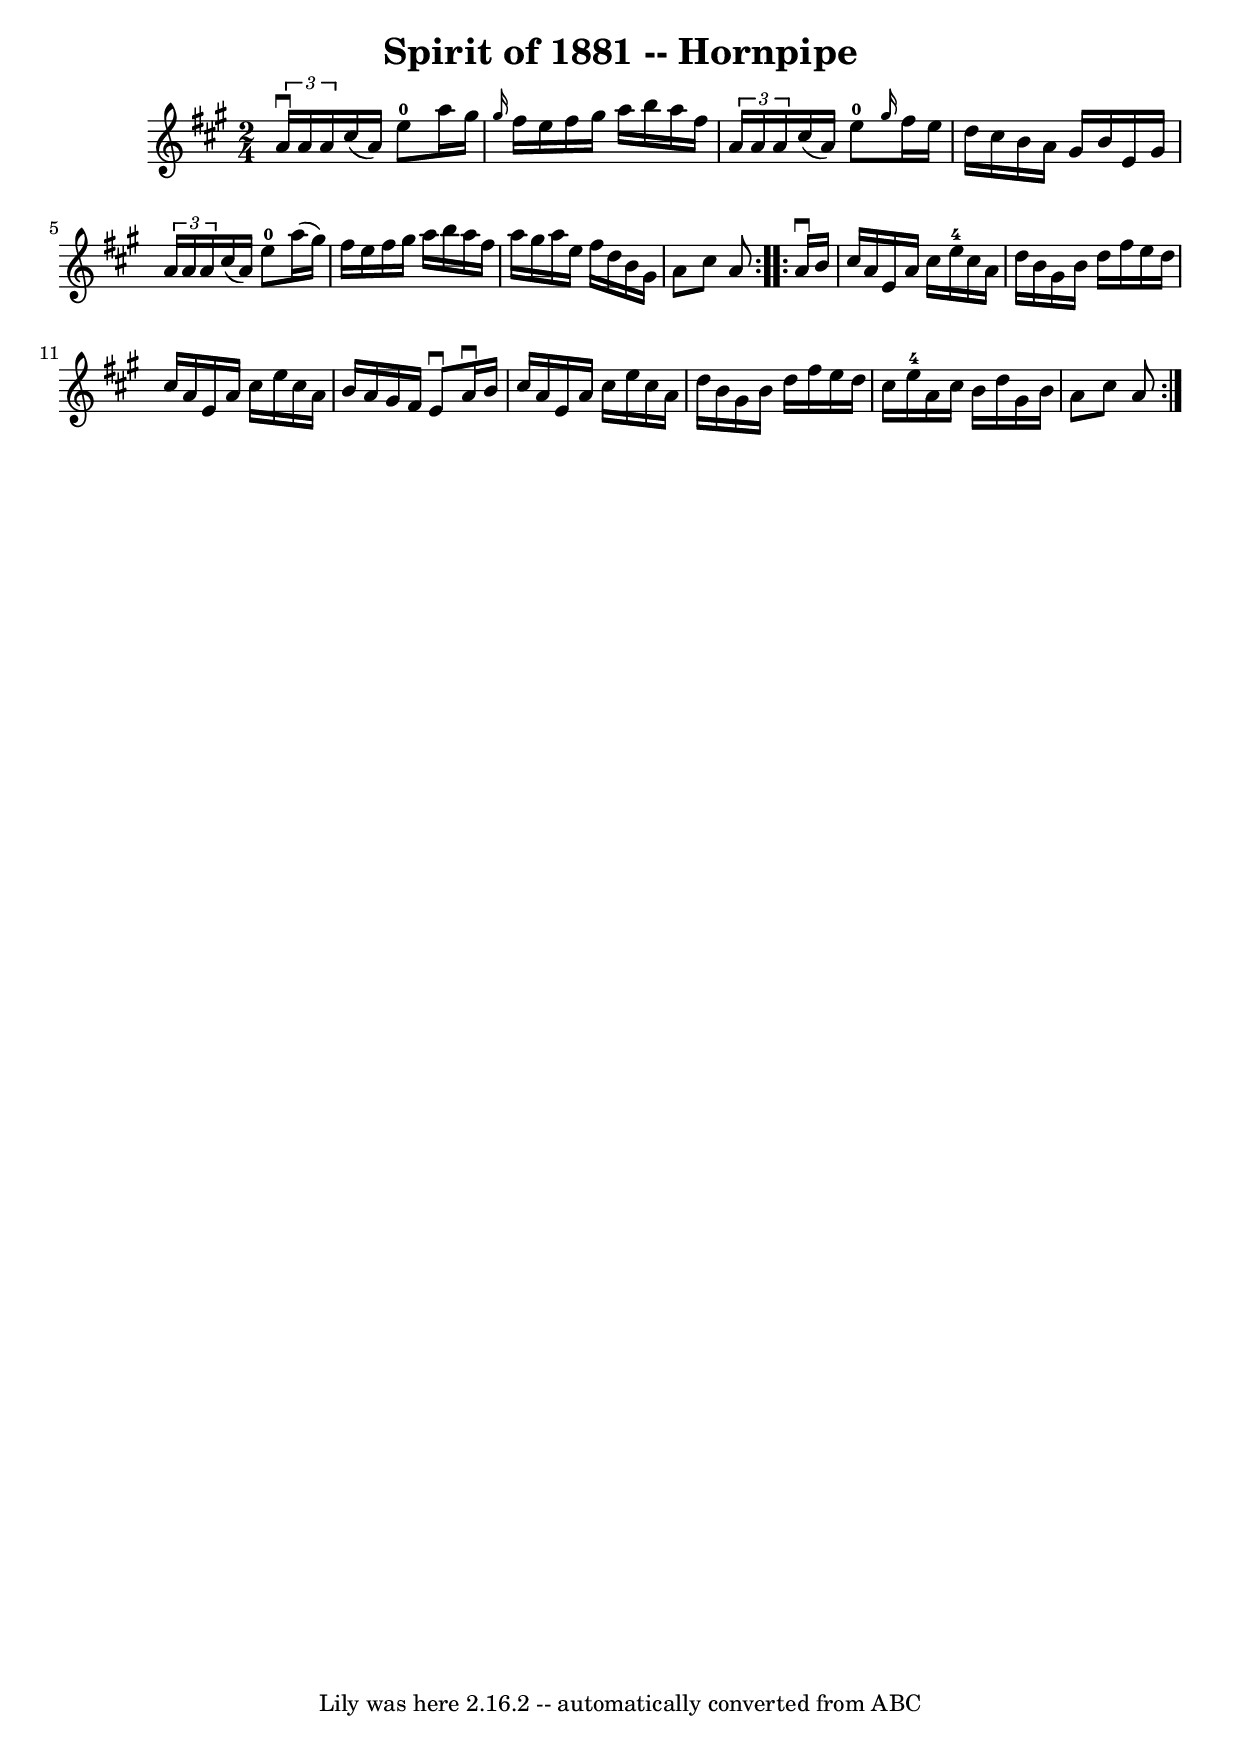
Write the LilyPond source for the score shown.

\version "2.16.2"
\include "Mammoth.ily"
\header {
  %% book = "Ryan's Mammoth Collection"
  crossRefNumber = "1"
  footnotes = "\\\\134 775"
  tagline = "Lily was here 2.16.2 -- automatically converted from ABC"
  title = "Spirit of 1881 -- Hornpipe"

}
voicedefault =  {



  \repeat volta 2 {

    \time 2/4 
    \key a \major
    \times 2/3 { a'16^\downbow a'16 a'16  
	       }   
    cis''16 (a'16) e''8-0 a''16 gis''16    |
    \grace {    
      gis''16  
    } fis''16 e''16 fis''16 gis''16 a''16 b''16 a''16  
    fis''16    |
    \times 2/3 { a'16 a'16 a'16  
	       } cis''16 (
    a'16) e''8-0 \grace { gis''16  
			} fis''16 e''16    |
    
    d''16 cis''16 b'16 a'16 gis'16 b'16 e'16 gis'16    
    |
    \times 2/3 { a'16 a'16 a'16  
	       } cis''16 (a'16)     
    e''8-0 a''16 (gis''16)   |
    fis''16 e''16 fis''16    
    gis''16 a''16 b''16 a''16 fis''16    |
    a''16 gis''16    
    a''16 e''16 fis''16 d''16 b'16 gis'16    |
    a'8    
    cis''8 a'8  
  }     
  \repeat volta 2 {
    a'16^\downbow b'16  |
    
    cis''16 a'16 e'16 a'16 cis''16 e''16-4 cis''16 a'16    
    |
    d''16 b'16 gis'16 b'16 d''16 fis''16 e''16    
    d''16    |
    cis''16 a'16 e'16 a'16 cis''16 e''16    
    cis''16 a'16    |
    b'16 a'16 gis'16 fis'16 e'8^\downbow 
    a'16^\downbow b'16    |
    cis''16 a'16 e'16 a'16    
    cis''16 e''16 cis''16 a'16    |
    d''16 b'16 gis'16    
    b'16 d''16 fis''16 e''16 d''16    |
    cis''16 e''16-4  
    a'16 cis''16 b'16 d''16 gis'16 b'16    |
    a'8 cis''8 
    a'8  
  }   

}

\score{
  <<

    \context Staff="default"
    {
      \voicedefault 
      
    }

  >>
  \layout {
    
  }
  \midi {
  }

}
